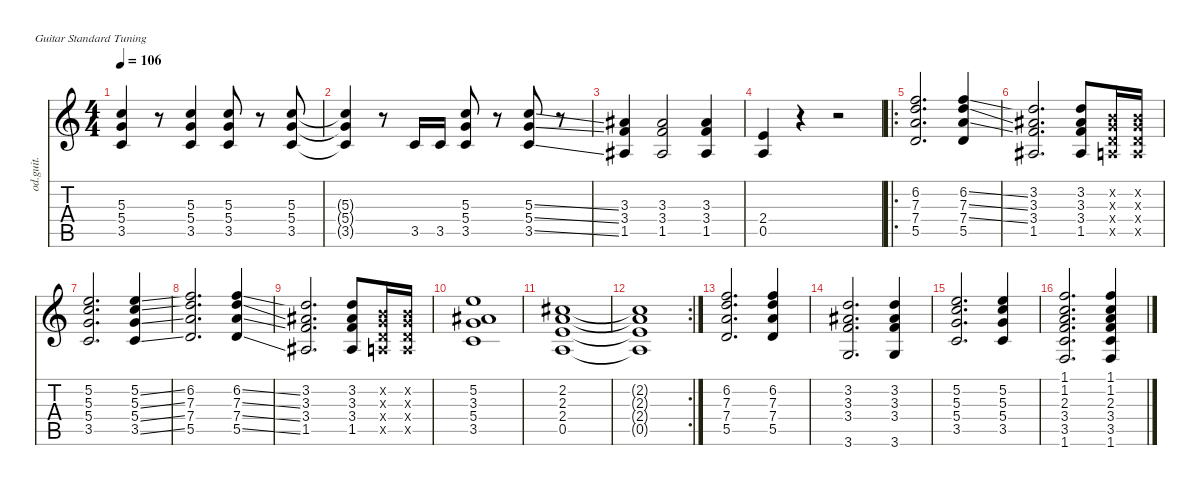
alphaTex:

\defaultSystemsLayout 4
\hideDynamics
\bracketExtendMode nobrackets
\track ("Randy Rhoads (Base)" "od.guit.") {instrument overdrivenguitar}
\staff {score tabs}
\tuning (E4 B3 G3 D3 A2 E2)
\ts (4 4)
\tempo 106
\clef g2
\ks c
(5.3 5.4 3.5).4{dy f} r.8 (5.3 5.4 3.5).4 (5.3 5.4 3.5).8 r.8 (5.3 5.4 3.5).8 |
(5.3{t} 5.4{t} 3.5{t}).4 r.8 3.5.16 3.5.16 (5.3 5.4 3.5).8 r.8 (5.3{ss} 5.4{ss} 3.5{ss}).8 r.8 |
(3.3{acc #} 3.4 1.5{acc #}).4 (3.3{acc #} 3.4 1.5{acc #}).2 (3.3{acc #} 3.4 1.5{acc #}).4 |
(2.4 0.5).4 r.4 r.2 |
\ro
(6.2 7.3 7.4 5.5).2{d} (6.2{ss} 7.3{ss} 7.4{ss} 5.5).4 |
(3.2 3.3{acc #} 3.4 1.5{acc #}).2{d} (3.2 3.3{acc #} 3.4 1.5{acc #}).8 (0.2{x} 0.3{x} 0.4{x} 0.5{x}).16 (0.2{x} 0.3{x} 0.4{x} 0.5{x}).16 |
(5.2 5.3 5.4 3.5).2{d} (5.2{ss} 5.3{ss} 5.4{ss} 3.5{ss}).4 |
(6.2 7.3 7.4 5.5).2{d} (6.2{ss} 7.3{ss} 7.4{ss} 5.5{ss}).4 |
(3.2 3.3{acc #} 3.4 1.5{acc #}).2{d} (3.2 3.3{acc #} 3.4 1.5{acc #}).8 (0.2{x} 0.3{x} 0.4{x} 0.5{x}).16 (0.2{x} 0.3{x} 0.4{x} 0.5{x}).16 |
(5.2 3.3{acc #} 5.4 3.5).1 |
(2.2{acc #} 2.3 2.4 0.5).1 |
\rc 2
(2.2{t acc #} 2.3{t} 2.4{t} 0.5{t}).1 |
(6.2 7.3 7.4 5.5).2{d} (6.2 7.3 7.4 5.5).4 |
(3.2 3.3{acc #} 3.4 3.6).2{d} (3.2 3.3{acc #} 3.4 3.6).4 |
(5.2 5.3 5.4 3.5).2{d} (5.2 5.3 5.4 3.5).4 |
(1.1 1.2 2.3 3.4 3.5 1.6).2{d} (1.1 1.2 2.3 3.4 3.5 1.6).4
